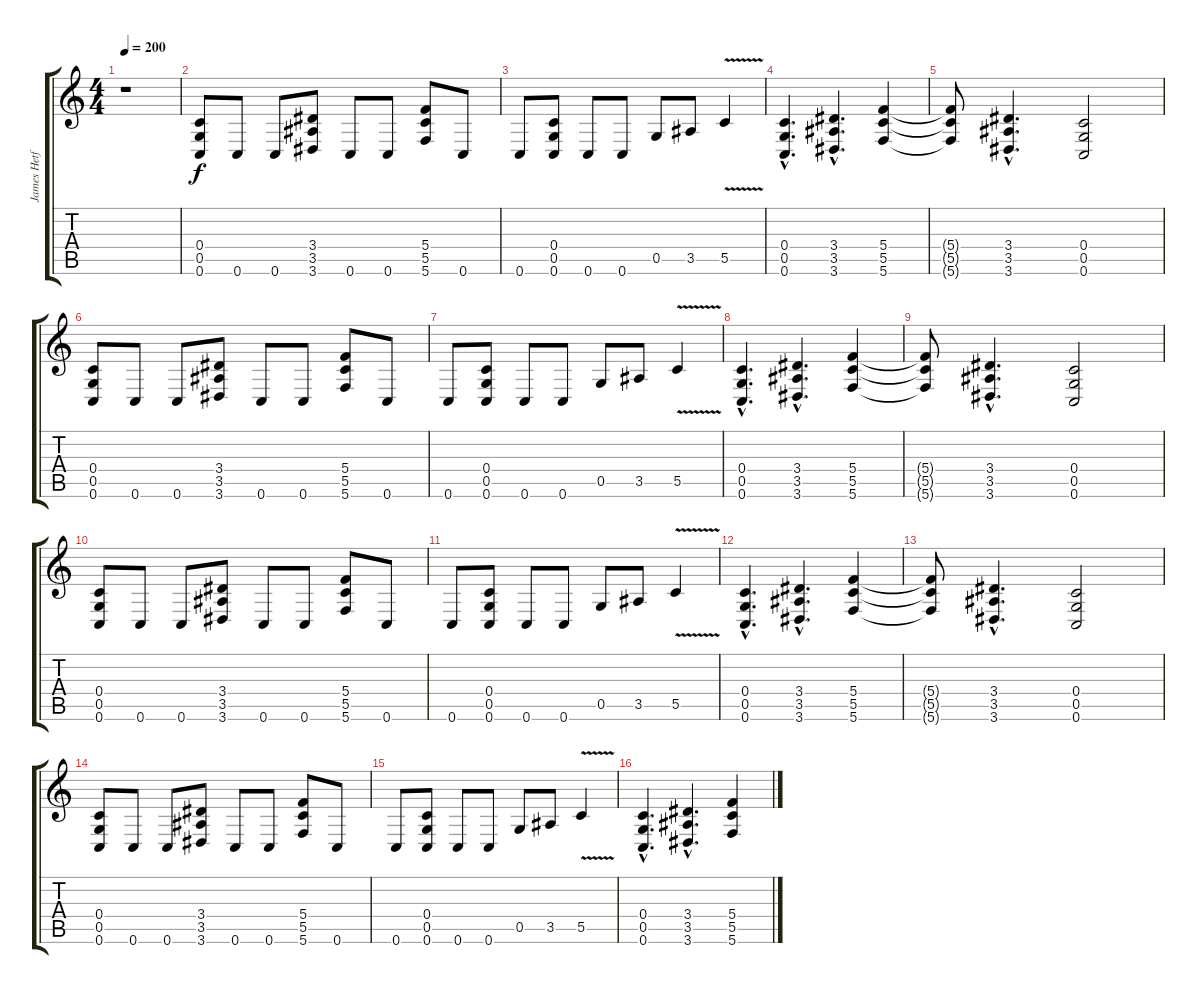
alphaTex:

\track ("James Hetfield" "James Hetf") {instrument distortionguitar}
\staff {score tabs}
\tuning (D4 A3 F3 C3 G2 C2) {hide}
\ts (4 4)
\tempo 200
\clef g2
\ks c
r.1{dy f} |
(0.4 0.5 0.6).8 0.6.8 0.6.8 (3.4 3.5 3.6).8 0.6.8 0.6.8 (5.4 5.5 5.6).8 0.6.8 |
0.6.8 (0.4 0.5 0.6).8 0.6.8 0.6.8 0.5.8 3.5.8 5.5{v}.4 |
(0.4{hac} 0.5{hac} 0.6{hac}).4{d} (3.4{hac} 3.5{hac} 3.6{hac}).4{d} (5.4 5.5 5.6).4 |
(5.4{t} 5.5{t} 5.6{t}).8 (3.4{hac} 3.5{hac} 3.6{hac}).4{d} (0.4 0.5 0.6).2 |
(0.4 0.5 0.6).8 0.6.8 0.6.8 (3.4 3.5 3.6).8 0.6.8 0.6.8 (5.4 5.5 5.6).8 0.6.8 |
0.6.8 (0.4 0.5 0.6).8 0.6.8 0.6.8 0.5.8 3.5.8 5.5{v}.4 |
(0.4{hac} 0.5{hac} 0.6{hac}).4{d} (3.4{hac} 3.5{hac} 3.6{hac}).4{d} (5.4 5.5 5.6).4 |
(5.4{t} 5.5{t} 5.6{t}).8 (3.4{hac} 3.5{hac} 3.6{hac}).4{d} (0.4 0.5 0.6).2 |
(0.4 0.5 0.6).8 0.6.8 0.6.8 (3.4 3.5 3.6).8 0.6.8 0.6.8 (5.4 5.5 5.6).8 0.6.8 |
0.6.8 (0.4 0.5 0.6).8 0.6.8 0.6.8 0.5.8 3.5.8 5.5{v}.4 |
(0.4{hac} 0.5{hac} 0.6{hac}).4{d} (3.4{hac} 3.5{hac} 3.6{hac}).4{d} (5.4 5.5 5.6).4 |
(5.4{t} 5.5{t} 5.6{t}).8 (3.4{hac} 3.5{hac} 3.6{hac}).4{d} (0.4 0.5 0.6).2 |
(0.4 0.5 0.6).8 0.6.8 0.6.8 (3.4 3.5 3.6).8 0.6.8 0.6.8 (5.4 5.5 5.6).8 0.6.8 |
0.6.8 (0.4 0.5 0.6).8 0.6.8 0.6.8 0.5.8 3.5.8 5.5{v}.4 |
(0.4{hac} 0.5{hac} 0.6{hac}).4{d} (3.4{hac} 3.5{hac} 3.6{hac}).4{d} (5.4 5.5 5.6).4
